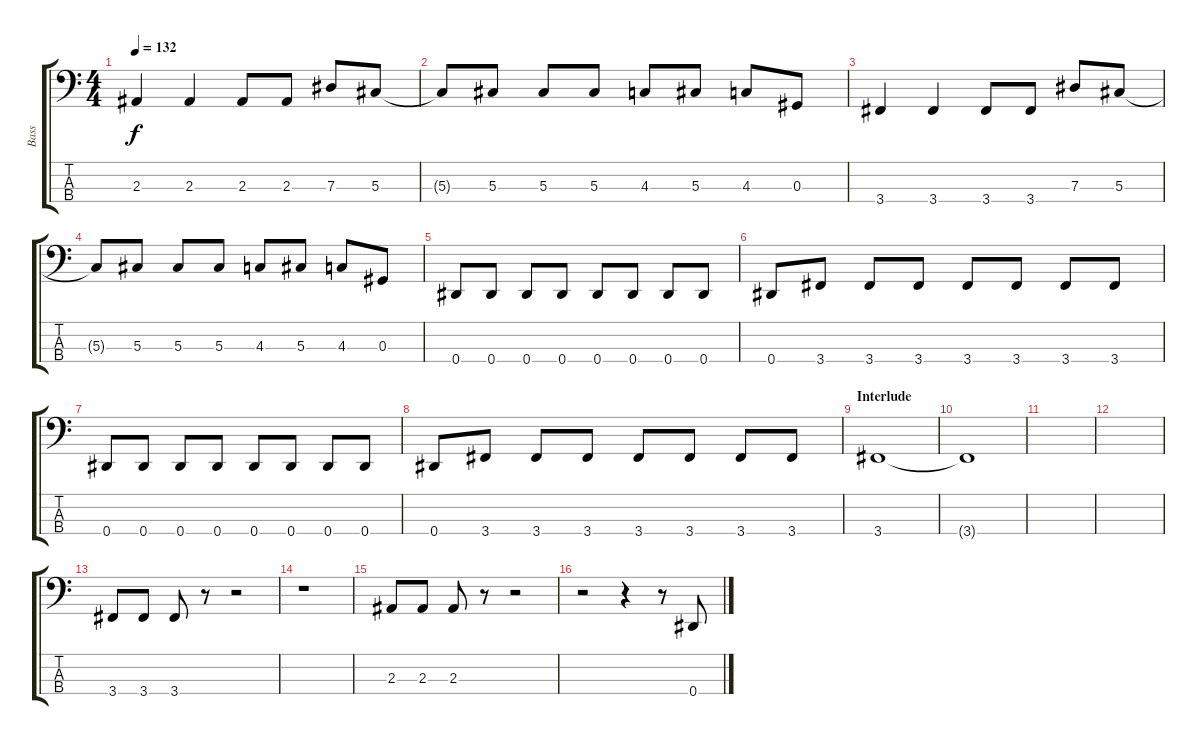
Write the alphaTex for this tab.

\track ("Bass" "Bass") {instrument electricbasspick}
\staff {score tabs}
\tuning (Gb2 Db2 Ab1 Eb1) {hide}
\ts (4 4)
\tempo 132
\clef f4
\ks c
2.3.4{dy f} 2.3.4 2.3.8 2.3.8 7.3.8 5.3.8 |
5.3{t}.8 5.3.8 5.3.8 5.3.8 4.3.8 5.3.8 4.3.8 0.3.8 |
3.4.4 3.4.4 3.4.8 3.4.8 7.3.8 5.3.8 |
5.3{t}.8 5.3.8 5.3.8 5.3.8 4.3.8 5.3.8 4.3.8 0.3.8 |
0.4.8 0.4.8 0.4.8 0.4.8 0.4.8 0.4.8 0.4.8 0.4.8 |
0.4.8 3.4.8 3.4.8 3.4.8 3.4.8 3.4.8 3.4.8 3.4.8 |
0.4.8 0.4.8 0.4.8 0.4.8 0.4.8 0.4.8 0.4.8 0.4.8 |
0.4.8 3.4.8 3.4.8 3.4.8 3.4.8 3.4.8 3.4.8 3.4.8 |
\section ("" "Interlude")
3.4.1 |
3.4{t}.1 |
|
|
3.4.8 3.4.8 3.4.8 r.8 r.2 |
r.1 |
2.3.8 2.3.8 2.3.8 r.8 r.2 |
r.2 r.4 r.8 0.4.8
